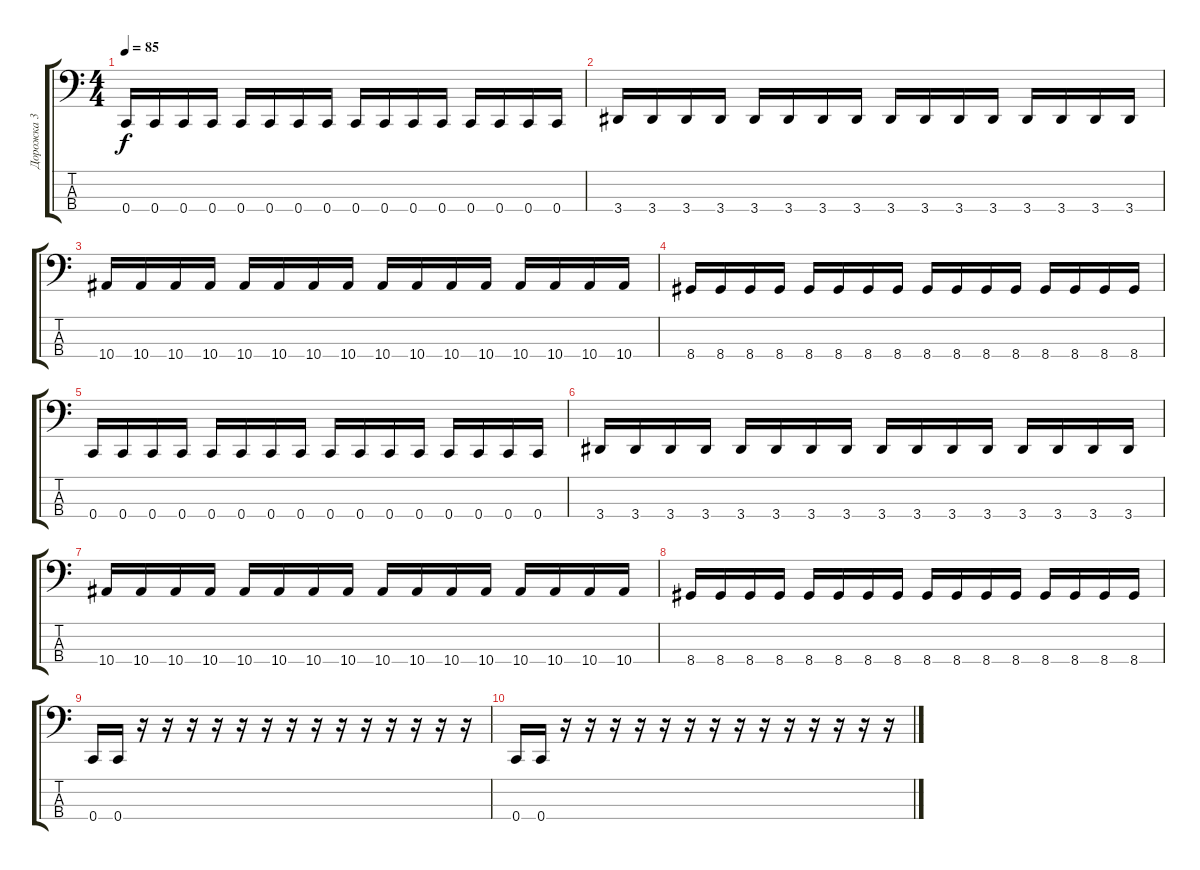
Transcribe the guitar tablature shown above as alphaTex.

\track ("Дорожка 3" "Дорожка 3") {instrument electricbasspick}
\staff {score tabs}
\tuning (F2 C2 G1 C1) {hide}
\ts (4 4)
\tempo 85
\clef f4
\ks c
0.4.16{dy f} 0.4.16 0.4.16 0.4.16 0.4.16 0.4.16 0.4.16 0.4.16 0.4.16 0.4.16 0.4.16 0.4.16 0.4.16 0.4.16 0.4.16 0.4.16 |
3.4.16 3.4.16 3.4.16 3.4.16 3.4.16 3.4.16 3.4.16 3.4.16 3.4.16 3.4.16 3.4.16 3.4.16 3.4.16 3.4.16 3.4.16 3.4.16 |
10.4.16 10.4.16 10.4.16 10.4.16 10.4.16 10.4.16 10.4.16 10.4.16 10.4.16 10.4.16 10.4.16 10.4.16 10.4.16 10.4.16 10.4.16 10.4.16 |
8.4.16 8.4.16 8.4.16 8.4.16 8.4.16 8.4.16 8.4.16 8.4.16 8.4.16 8.4.16 8.4.16 8.4.16 8.4.16 8.4.16 8.4.16 8.4.16 |
0.4.16 0.4.16 0.4.16 0.4.16 0.4.16 0.4.16 0.4.16 0.4.16 0.4.16 0.4.16 0.4.16 0.4.16 0.4.16 0.4.16 0.4.16 0.4.16 |
3.4.16 3.4.16 3.4.16 3.4.16 3.4.16 3.4.16 3.4.16 3.4.16 3.4.16 3.4.16 3.4.16 3.4.16 3.4.16 3.4.16 3.4.16 3.4.16 |
10.4.16 10.4.16 10.4.16 10.4.16 10.4.16 10.4.16 10.4.16 10.4.16 10.4.16 10.4.16 10.4.16 10.4.16 10.4.16 10.4.16 10.4.16 10.4.16 |
8.4.16 8.4.16 8.4.16 8.4.16 8.4.16 8.4.16 8.4.16 8.4.16 8.4.16 8.4.16 8.4.16 8.4.16 8.4.16 8.4.16 8.4.16 8.4.16 |
0.4.16 0.4.16 r.16 r.16 r.16 r.16 r.16 r.16 r.16 r.16 r.16 r.16 r.16 r.16 r.16 r.16 |
0.4.16 0.4.16 r.16 r.16 r.16 r.16 r.16 r.16 r.16 r.16 r.16 r.16 r.16 r.16 r.16 r.16
